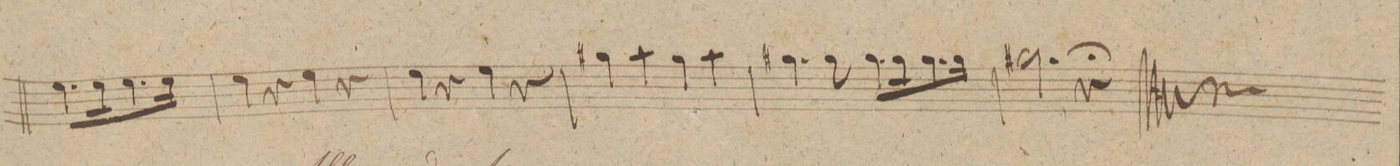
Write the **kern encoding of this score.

**kern	**dynam
*I"Flauto. 2do	*
*clefG2	*
*k[]	*
*met(c|)	*
*M2/2	*
8.ee\L	.
16ee\K	.
8.ee\	.
16ee\Jk	.
=47	=47
4ee\	.
4r	.
4ee\	.
4r	.
=48	=48
4ee\	.
4r	.
4ee\	.
4r	.
=49	=49
4gg#X\	.
4aa\	.
4gg#\	.
4aa\	.
=50	=50
4.gg#X\	.
8gg#\	.
8.gg#\L	.
16gg#\K	.
8.gg#\	.
16gg#\Jk	.
=51	=51
2.gg#X\	.
4r;	.
==	==
*-	*-
